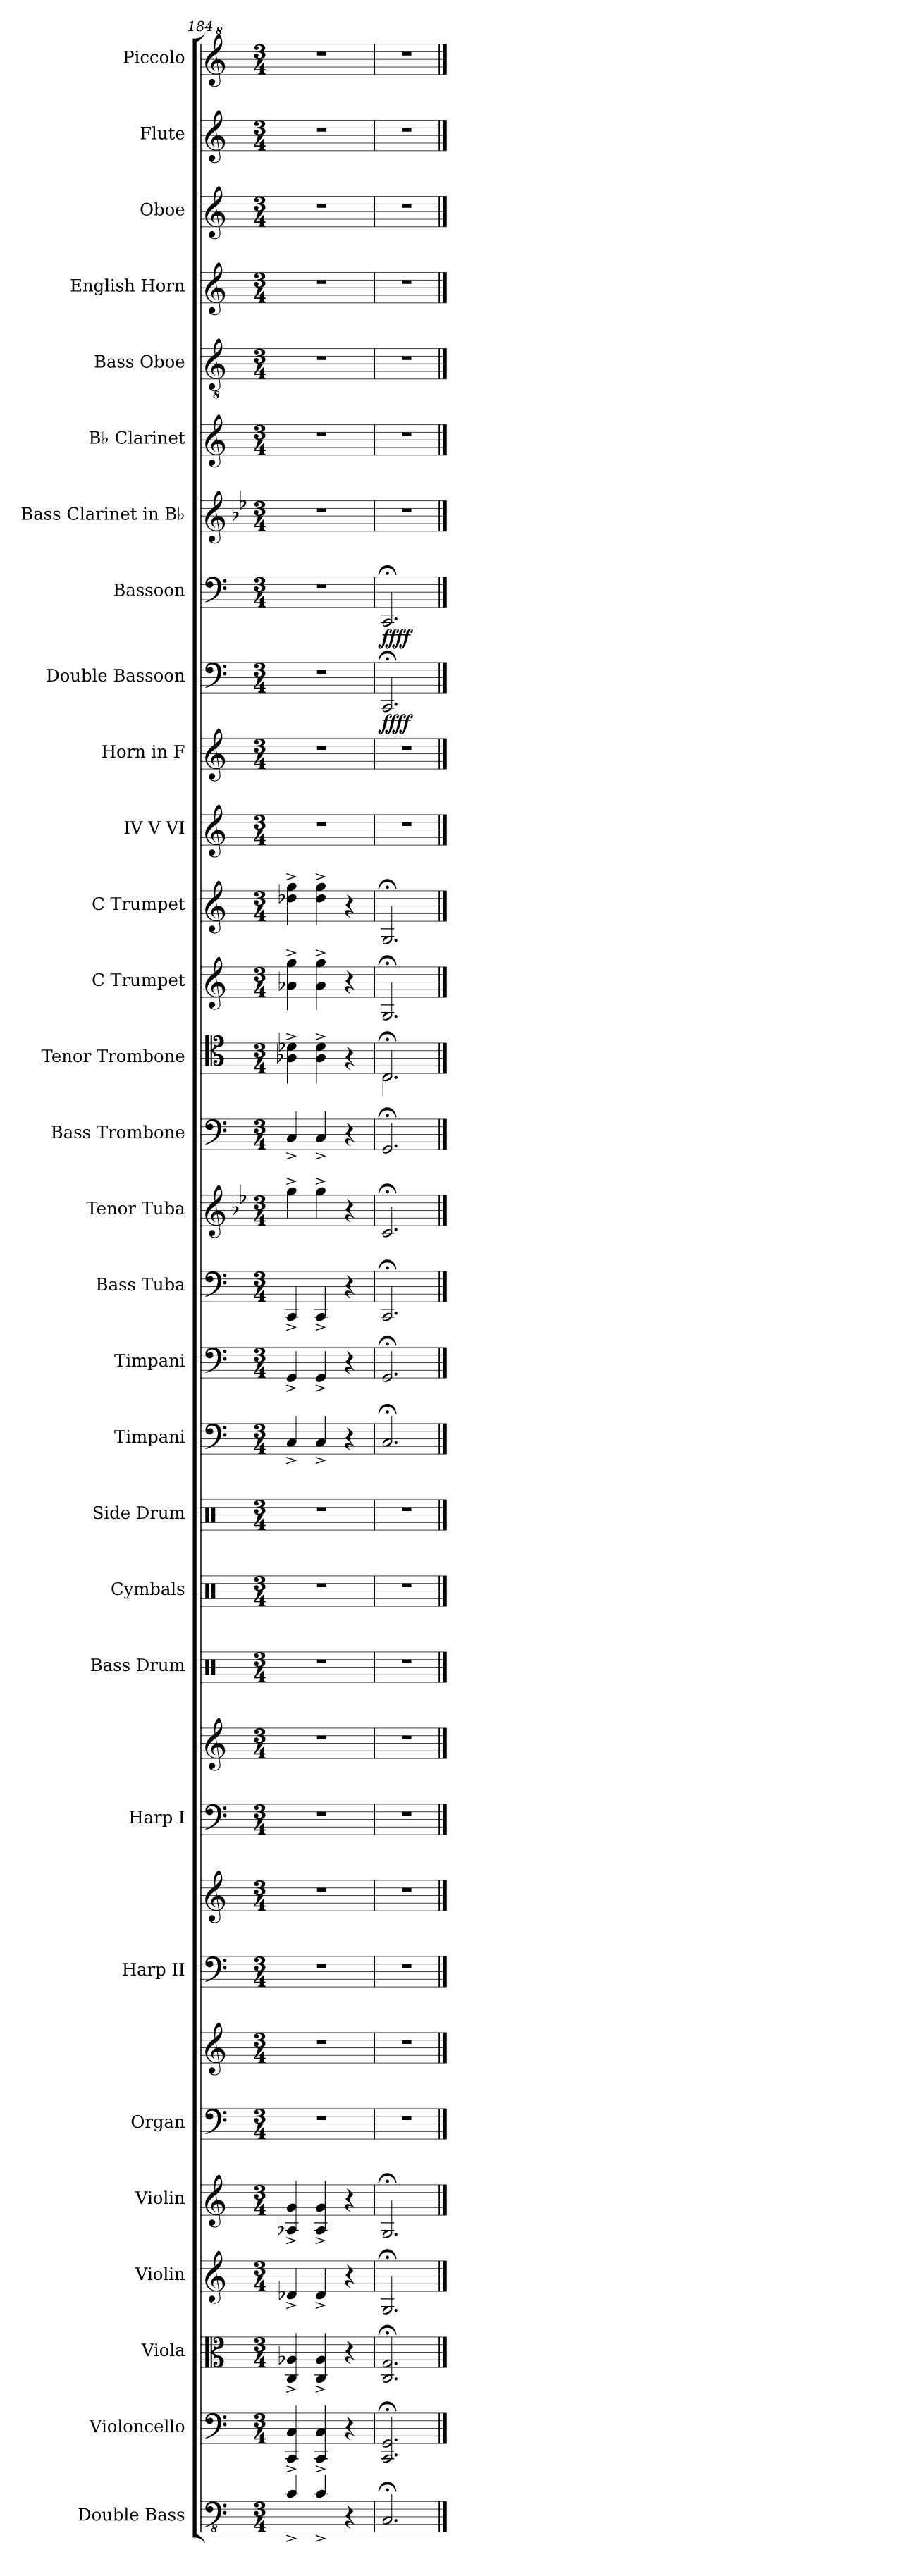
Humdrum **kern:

**kern	**kern	**kern	**kern	**kern	**kern	**kern	**kern	**kern	**kern	**kern	**kern	**kern	**kern	**kern	**kern	**kern	**kern	**kern	**kern	**kern	**kern	**kern	**kern	**kern	**dynam	**kern	**dynam	**kern	**kern	**kern	**kern	**kern	**kern	**kern
*part30	*part29	*part28	*part27	*part26	*part25	*part25	*part24	*part24	*part23	*part23	*part22	*part21	*part20	*part19	*part18	*part17	*part16	*part15	*part14	*part13	*part12	*part11	*part10	*part9	*part9	*part8	*part8	*part7	*part6	*part5	*part4	*part3	*part2	*part1
*staff33	*staff32	*staff31	*staff30	*staff29	*staff28	*staff27	*staff26	*staff25	*staff24	*staff23	*staff22	*staff21	*staff20	*staff19	*staff18	*staff17	*staff16	*staff15	*staff14	*staff13	*staff12	*staff11	*staff10	*staff9	*staff9	*staff8	*staff8	*staff7	*staff6	*staff5	*staff4	*staff3	*staff2	*staff1
*I"Double Bass	*I"Violoncello	*I"Viola	*I"Violin	*I"Violin	*I"Organ	*	*I"Harp II	*	*I"Harp I	*	*I"Bass Drum	*I"Cymbals	*I"Side Drum	*I"Timpani	*I"Timpani	*I"Bass Tuba	*I"Tenor Tuba	*I"Bass Trombone	*I"Tenor Trombone	*I"C Trumpet	*I"C Trumpet	*I"IV V VI	*I"Horn in F	*I"Double Bassoon	*	*I"Bassoon	*	*I"Bass Clarinet in B♭	*I"B♭ Clarinet	*I"Bass Oboe	*I"English Horn	*I"Oboe	*I"Flute	*I"Piccolo
*I'Db.	*I'Vc.	*I'Vla.	*I'Vln.	*I'Vln.	*I'Org.	*	*I'Hrp. II.	*	*I'Hrp. I.	*	*I'B. Dr.	*I'Cym.	*I'S. Dr.	*I'Timp.	*I'Timp.	*I'Bass Tub.	*I'Ten. Tub.	*I'B. Tbn.	*I'T. Tbn.	*I'C Tpt.	*I'C Tpt.	*	*I'Hrn.	*I'Dbn.	*	*I'Bn.	*	*I'Bcl.	*I'Cl.	*I'Bass Ob.	*I'E. H.	*I'Ob.	*I'Fl.	*I'Picc.
*clefFv4	*clefF4	*clefC3	*clefG2	*clefG2	*clefF4	*clefG2	*clefF4	*clefG2	*clefF4	*clefG2	*clefX	*clefX	*clefX	*clefF4	*clefF4	*clefF4	*clefG2	*clefF4	*clefC4	*clefG2	*clefG2	*clefG2	*clefG2	*clefF4	*	*clefF4	*	*clefG2	*clefG2	*clefGv2	*clefG2	*clefG2	*clefG2	*clefG^2
*ITrd7c12	*	*	*	*	*	*	*	*	*	*	*	*	*	*	*	*	*ITrd8c14	*	*	*	*	*ITrd4c7	*ITrd4c7	*ITrd7c12	*	*	*	*ITrd8c14	*ITrd1c2	*	*ITrd4c7	*	*	*ITrd-7c-12
*k[]	*k[]	*k[]	*k[]	*k[]	*k[]	*k[]	*k[]	*k[]	*k[]	*k[]	*k[]	*k[]	*k[]	*k[]	*k[]	*k[]	*k[b-e-]	*k[]	*k[]	*k[]	*k[]	*k[b-]	*k[b-]	*k[]	*	*k[]	*	*k[b-e-]	*k[b-e-]	*k[]	*k[b-]	*k[]	*k[]	*k[]
*M3/4	*M3/4	*M3/4	*M3/4	*M3/4	*M3/4	*M3/4	*M3/4	*M3/4	*M3/4	*M3/4	*M3/4	*M3/4	*M3/4	*M3/4	*M3/4	*M3/4	*M3/4	*M3/4	*M3/4	*M3/4	*M3/4	*M3/4	*M3/4	*M3/4	*	*M3/4	*	*M3/4	*M3/4	*M3/4	*M3/4	*M3/4	*M3/4	*M3/4
=184	=184	=184	=184	=184	=184	=184	=184	=184	=184	=184	=184	=184	=184	=184	=184	=184	=184	=184	=184	=184	=184	=184	=184	=184	=184	=184	=184	=184	=184	=184	=184	=184	=184	=184
4CC^/	4CC/^ 4C/^	4C/^ 4A-X/^	4d-X^/	4A-X/^ 4g/^	2.r	2.r	2.r	2.r	2.r	2.r	2.r	2.r	2.r	4C^/	4GG^/	4CC^/	4g^\	4C^/	4A-X\^ 4d-X\^	4a-X\^ 4gg\^	4dd-X\^ 4gg\^	2.r	2.r	2.r	.	2.r	.	2.r	2.r	2.r	2.r	2.r	2.r	2.r
4CC^/	4CC/^ 4C/^	4C/^ 4A-/^	4d-^/	4A-/^ 4g/^	.	.	.	.	.	.	.	.	.	4C^/	4GG^/	4CC^/	4g^\	4C^/	4A-\^ 4d-\^	4a-\^ 4gg\^	4dd-\^ 4gg\^	.	.	.	.	.	.	.	.	.	.	.	.	.
4r	4r	4r	4r	4r	.	.	.	.	.	.	.	.	.	4r	4r	4r	4r	4r	4r	4r	4r	.	.	.	.	.	.	.	.	.	.	.	.	.
=185	=185	=185	=185	=185	=185	=185	=185	=185	=185	=185	=185	=185	=185	=185	=185	=185	=185	=185	=185	=185	=185	=185	=185	=185	=185	=185	=185	=185	=185	=185	=185	=185	=185	=185
*	*	*	*	*	*	*	*	*	*	*	*	*	*	*	*	*	*	*	*^	*	*	*	*	*	*	*	*	*	*	*	*	*	*	*
!	!	!	!	!	!	!	!	!	!	!	!	!	!	!	!	!	!	!	!	!	!	!	!	!	!	!LO:DY:b	!	!LO:DY:b	!	!	!	!	!	!	!
2.CCC;</	2.CC/;< 2.GG/;<	2.C/;< 2.G/;<	2.G;</	2.G;</	2.r	2.r	2.r	2.r	2.r	2.r	2.r	2.r	2.r	2.C;</	2.GG;</	2.CC;</	2.C;</	2.GG;</	2.C;</	2.C\	2.G;</	2.G;</	2.r	2.r	2.CCC;</	ffff	2.CC;</	ffff	2.r	2.r	2.r	2.r	2.r	2.r	2.r
*	*	*	*	*	*	*	*	*	*	*	*	*	*	*	*	*	*	*	*v	*v	*	*	*	*	*	*	*	*	*	*	*	*	*	*	*
==	==	==	==	==	==	==	==	==	==	==	==	==	==	==	==	==	==	==	==	==	==	==	==	==	==	==	==	==	==	==	==	==	==	==
*-	*-	*-	*-	*-	*-	*-	*-	*-	*-	*-	*-	*-	*-	*-	*-	*-	*-	*-	*-	*-	*-	*-	*-	*-	*-	*-	*-	*-	*-	*-	*-	*-	*-	*-
